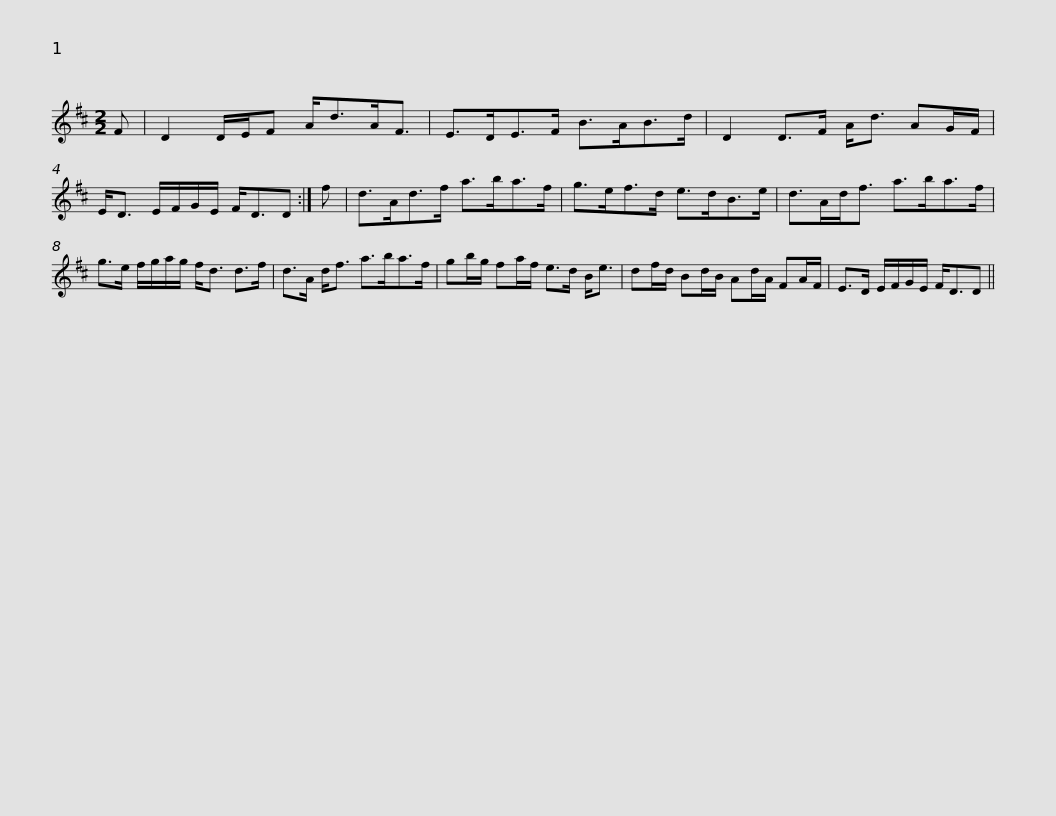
X:1
L:1/8
M:2/2
I:linebreak $
K:D
V:1 treble
V:1
 F | D2 D/E/F A<dA<F | E>DE>F B>AB>d | D2 D>F A<d AG/F/ | E<D E/F/G/E/ F<DD :| %5
 f |$ d>Ad>f a>ba>f | g>ef>d e>dB>e | d>Ad<f a>ba>f | g>e f/g/a/g/ f<d d>f |$ %10
 d>A d<f a>ba>f | gb/g/ fa/f/ e>d B<e | df/d/ Bd/B/ Ad/A/ FA/F/ | E>D E/F/G/E/ F<DD || %14
